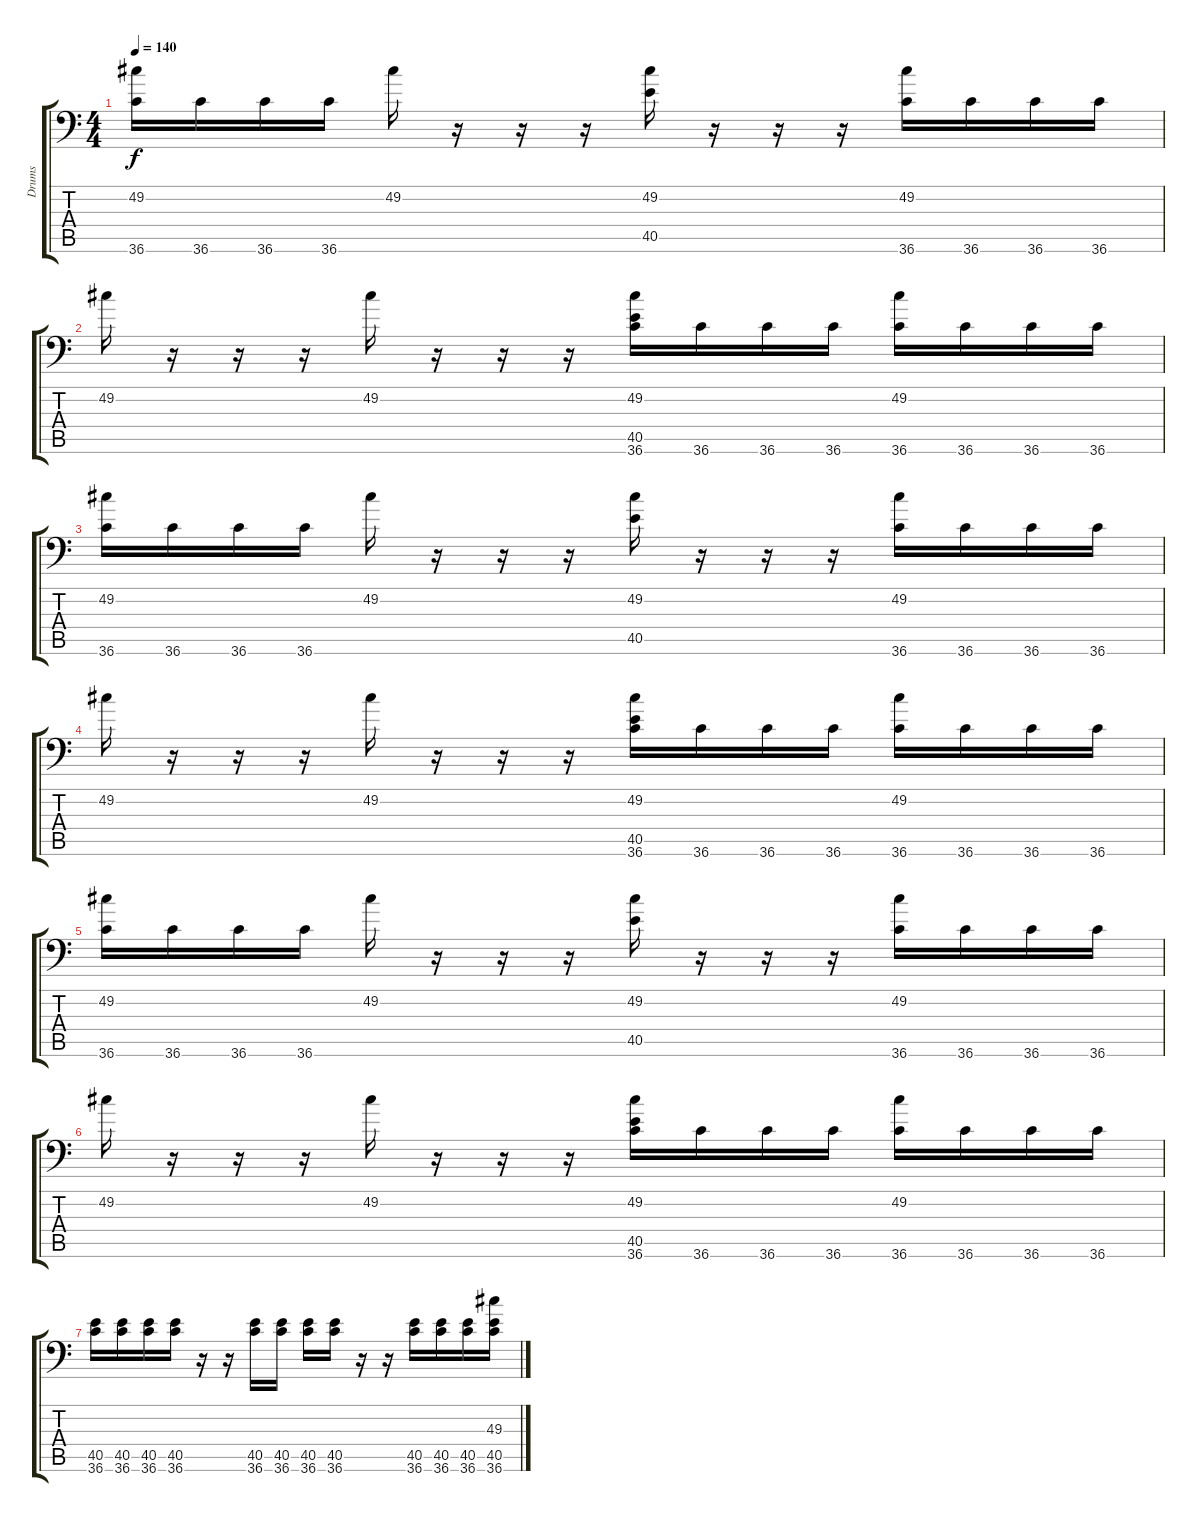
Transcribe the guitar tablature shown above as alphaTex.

\track ("Drums" "Drums") {instrument acousticgrandpiano}
\staff {score tabs}
\tuning (C-1 C-1 C-1 C-1 C-1 C-1) {hide}
\ts (4 4)
\tempo 140
\clef f4
\ks c
(49.2 36.6).16{dy f} 36.6.16 36.6.16 36.6.16 49.2.16 r.16 r.16 r.16 (49.2 40.5).16 r.16 r.16 r.16 (49.2 36.6).16 36.6.16 36.6.16 36.6.16 |
49.2.16 r.16 r.16 r.16 49.2.16 r.16 r.16 r.16 (49.2 40.5 36.6).16 36.6.16 36.6.16 36.6.16 (49.2 36.6).16 36.6.16 36.6.16 36.6.16 |
(49.2 36.6).16 36.6.16 36.6.16 36.6.16 49.2.16 r.16 r.16 r.16 (49.2 40.5).16 r.16 r.16 r.16 (49.2 36.6).16 36.6.16 36.6.16 36.6.16 |
49.2.16 r.16 r.16 r.16 49.2.16 r.16 r.16 r.16 (49.2 40.5 36.6).16 36.6.16 36.6.16 36.6.16 (49.2 36.6).16 36.6.16 36.6.16 36.6.16 |
(49.2 36.6).16 36.6.16 36.6.16 36.6.16 49.2.16 r.16 r.16 r.16 (49.2 40.5).16 r.16 r.16 r.16 (49.2 36.6).16 36.6.16 36.6.16 36.6.16 |
49.2.16 r.16 r.16 r.16 49.2.16 r.16 r.16 r.16 (49.2 40.5 36.6).16 36.6.16 36.6.16 36.6.16 (49.2 36.6).16 36.6.16 36.6.16 36.6.16 |
(40.5 36.6).16 (40.5 36.6).16 (40.5 36.6).16 (40.5 36.6).16 r.16 r.16 (40.5 36.6).16 (40.5 36.6).16 (40.5 36.6).16 (40.5 36.6).16 r.16 r.16 (40.5 36.6).16 (40.5 36.6).16 (40.5 36.6).16 (49.3 40.5 36.6).16
